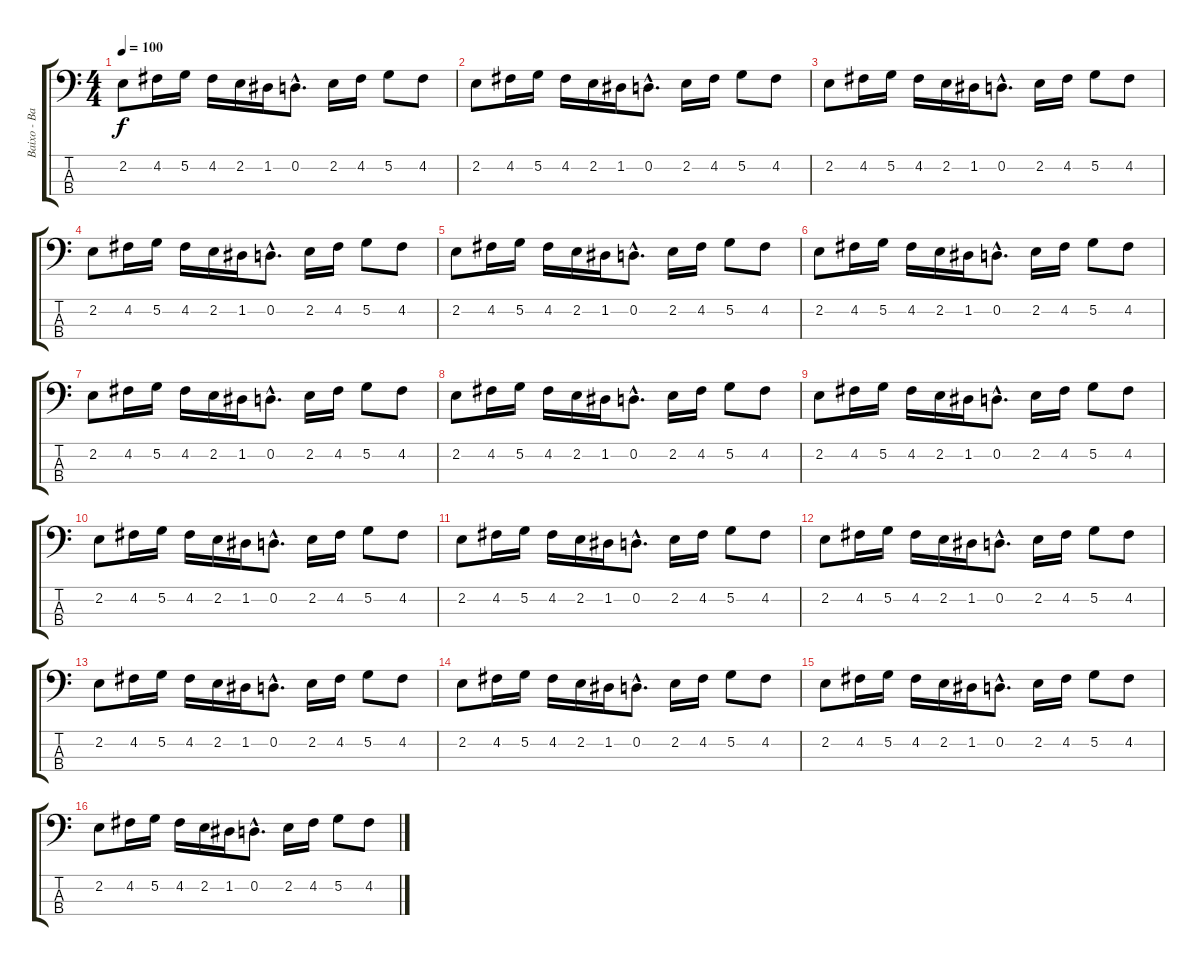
\track ("Baixo - Bass - Henrique S." "Baixo - Ba") {instrument electricbasspick}
\staff {score tabs}
\tuning (G2 D2 A1 E1) {hide}
\ts (4 4)
\tempo 100
\clef f4
\ks c
2.2.8{dy f instrument electricbasspick} 4.2.16 5.2.16 4.2.16 2.2.16 1.2.16 0.2{hac}.8{d} 2.2.16 4.2.16 5.2.8 4.2.8 |
2.2.8 4.2.16 5.2.16 4.2.16 2.2.16 1.2.16 0.2{hac}.8{d} 2.2.16 4.2.16 5.2.8 4.2.8 |
2.2.8 4.2.16 5.2.16 4.2.16 2.2.16 1.2.16 0.2{hac}.8{d} 2.2.16 4.2.16 5.2.8 4.2.8 |
2.2.8 4.2.16 5.2.16 4.2.16 2.2.16 1.2.16 0.2{hac}.8{d} 2.2.16 4.2.16 5.2.8 4.2.8 |
2.2.8 4.2.16 5.2.16 4.2.16 2.2.16 1.2.16 0.2{hac}.8{d} 2.2.16 4.2.16 5.2.8 4.2.8 |
2.2.8 4.2.16 5.2.16 4.2.16 2.2.16 1.2.16 0.2{hac}.8{d} 2.2.16 4.2.16 5.2.8 4.2.8 |
2.2.8 4.2.16 5.2.16 4.2.16 2.2.16 1.2.16 0.2{hac}.8{d} 2.2.16 4.2.16 5.2.8 4.2.8 |
2.2.8 4.2.16 5.2.16 4.2.16 2.2.16 1.2.16 0.2{hac}.8{d} 2.2.16 4.2.16 5.2.8 4.2.8 |
2.2.8 4.2.16 5.2.16 4.2.16 2.2.16 1.2.16 0.2{hac}.8{d} 2.2.16 4.2.16 5.2.8 4.2.8 |
2.2.8 4.2.16 5.2.16 4.2.16 2.2.16 1.2.16 0.2{hac}.8{d} 2.2.16 4.2.16 5.2.8 4.2.8 |
2.2.8 4.2.16 5.2.16 4.2.16 2.2.16 1.2.16 0.2{hac}.8{d} 2.2.16 4.2.16 5.2.8 4.2.8 |
2.2.8 4.2.16 5.2.16 4.2.16 2.2.16 1.2.16 0.2{hac}.8{d} 2.2.16 4.2.16 5.2.8 4.2.8 |
2.2.8 4.2.16 5.2.16 4.2.16 2.2.16 1.2.16 0.2{hac}.8{d} 2.2.16 4.2.16 5.2.8 4.2.8 |
2.2.8 4.2.16 5.2.16 4.2.16 2.2.16 1.2.16 0.2{hac}.8{d} 2.2.16 4.2.16 5.2.8 4.2.8 |
2.2.8 4.2.16 5.2.16 4.2.16 2.2.16 1.2.16 0.2{hac}.8{d} 2.2.16 4.2.16 5.2.8 4.2.8 |
2.2.8 4.2.16 5.2.16 4.2.16 2.2.16 1.2.16 0.2{hac}.8{d} 2.2.16 4.2.16 5.2.8 4.2.8
